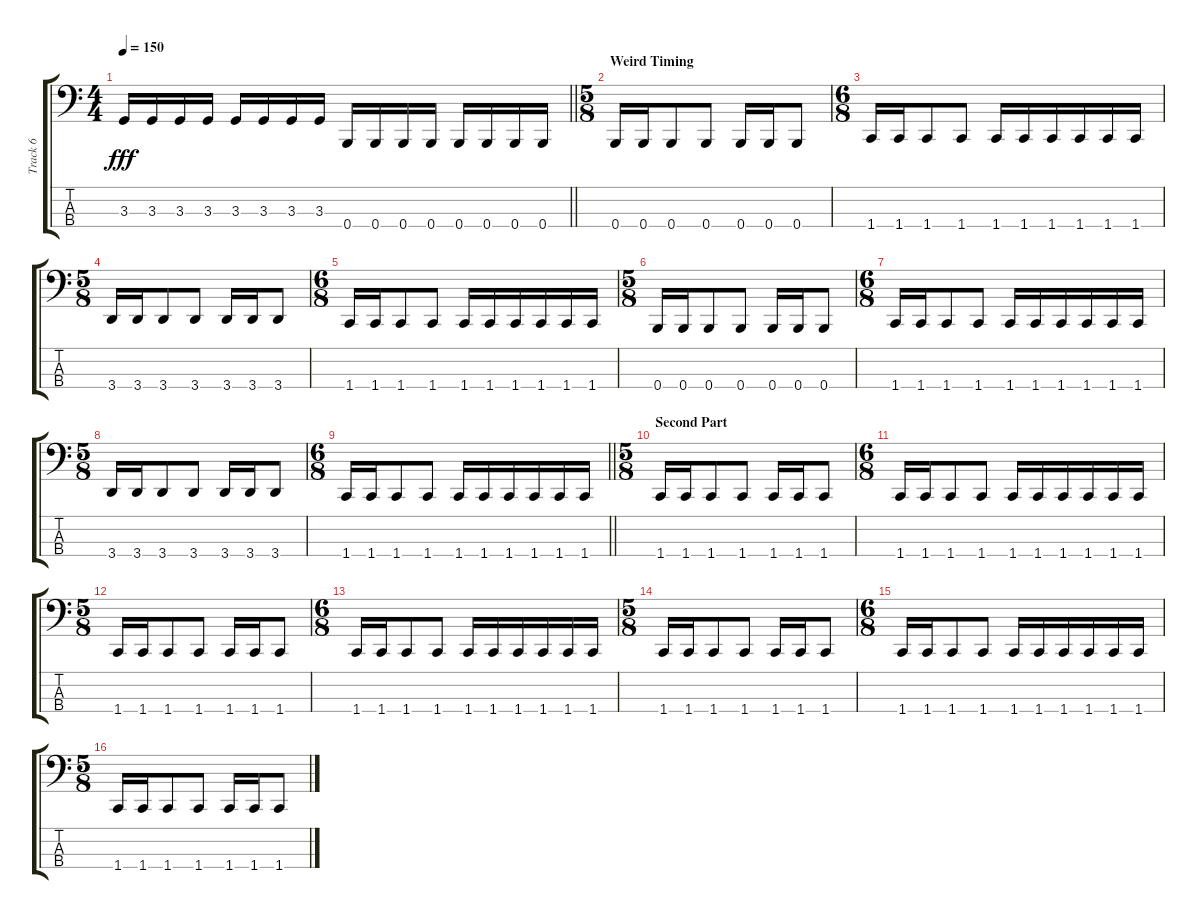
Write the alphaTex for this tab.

\track ("Track 6" "Track 6") {instrument electricbasspick}
\staff {score tabs}
\tuning (D2 A1 E1 B0) {hide}
\ts (4 4)
\tempo 150
\clef f4
\barLineRight lightlight
\ks c
3.3.16{dy fff} 3.3.16 3.3.16 3.3.16 3.3.16 3.3.16 3.3.16 3.3.16 0.4.16 0.4.16 0.4.16 0.4.16 0.4.16 0.4.16 0.4.16 0.4.16 |
\ts (5 8)
\section ("" "Weird Timing")
0.4.16 0.4.16 0.4.8 0.4.8 0.4.16 0.4.16 0.4.8 |
\ts (6 8)
1.4.16 1.4.16 1.4.8 1.4.8 1.4.16 1.4.16 1.4.16 1.4.16 1.4.16 1.4.16 |
\ts (5 8)
3.4.16 3.4.16 3.4.8 3.4.8 3.4.16 3.4.16 3.4.8 |
\ts (6 8)
1.4.16 1.4.16 1.4.8 1.4.8 1.4.16 1.4.16 1.4.16 1.4.16 1.4.16 1.4.16 |
\ts (5 8)
0.4.16 0.4.16 0.4.8 0.4.8 0.4.16 0.4.16 0.4.8 |
\ts (6 8)
1.4.16 1.4.16 1.4.8 1.4.8 1.4.16 1.4.16 1.4.16 1.4.16 1.4.16 1.4.16 |
\ts (5 8)
3.4.16 3.4.16 3.4.8 3.4.8 3.4.16 3.4.16 3.4.8 |
\ts (6 8)
\barLineRight lightlight
1.4.16 1.4.16 1.4.8 1.4.8 1.4.16 1.4.16 1.4.16 1.4.16 1.4.16 1.4.16 |
\ts (5 8)
\section ("" "Second Part")
1.4.16 1.4.16 1.4.8 1.4.8 1.4.16 1.4.16 1.4.8 |
\ts (6 8)
1.4.16 1.4.16 1.4.8 1.4.8 1.4.16 1.4.16 1.4.16 1.4.16 1.4.16 1.4.16 |
\ts (5 8)
1.4.16 1.4.16 1.4.8 1.4.8 1.4.16 1.4.16 1.4.8 |
\ts (6 8)
1.4.16 1.4.16 1.4.8 1.4.8 1.4.16 1.4.16 1.4.16 1.4.16 1.4.16 1.4.16 |
\ts (5 8)
1.4.16 1.4.16 1.4.8 1.4.8 1.4.16 1.4.16 1.4.8 |
\ts (6 8)
1.4.16 1.4.16 1.4.8 1.4.8 1.4.16 1.4.16 1.4.16 1.4.16 1.4.16 1.4.16 |
\ts (5 8)
1.4.16 1.4.16 1.4.8 1.4.8 1.4.16 1.4.16 1.4.8
